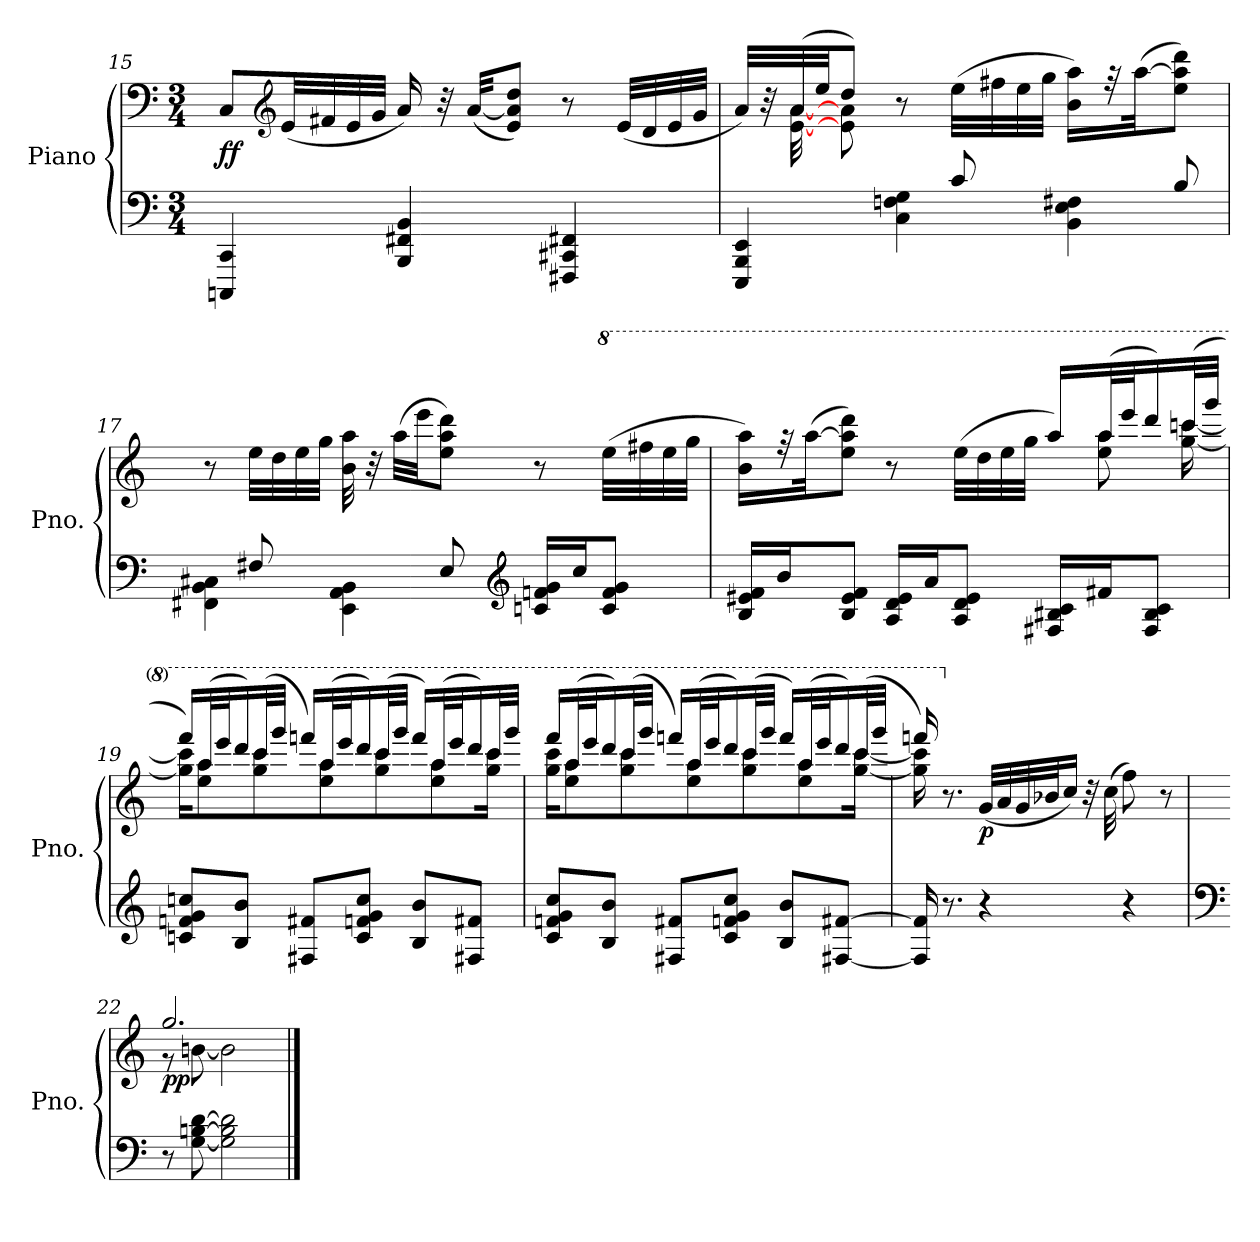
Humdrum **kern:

**kern	**kern	**dynam
*part1	*part1	*part1
*staff2	*staff1	*staff1/2
*I"Piano	*	*
*I'Pno.	*	*
*clefF4	*clefF4	*
*k[]	*k[]	*
*M3/4	*M3/4	*
=15	=15	=15
!	!	!LO:DY:b
4CCCn/ 4CC/	8C/L	ff
*	*clefG2	*
.	(<32e/LL	.
.	32f#X/	.
.	32e/	.
.	32g/JJJ	.
4BBB/ 4FF#X/ 4BB/	16a/)	.
.	32r	.
.	(>[32a/KKL	.
.	8e/ 8a/] 8dd/J)	.
4FFF#X/ 4CC#X/ 4FF#X/	8r	.
.	(<32e/LLL	.
.	32d/	.
.	32e/	.
.	32g/JJJ	.
!!LO:LB:g=z
=16	=16	=16
*^	*^	*
4EEE/ 4BBB/ 4EE/	4ryy	32a/LLL)	16ryy	.
.	.	32r	.	.
.	.	(>32a/	[32e\ [32a\	.
.	.	32ee/JJ	32ryy	.
.	.	8dd/J)	8e\] 8a\]	.
8ryy	(>4C\ 4Fn\ 4G\	8r	2ryy	.
8c/	.	(>32ee\LLL	.	.
.	.	32ff#X\	.	.
.	.	32ee\	.	.
.	.	32gg\JJJ	.	.
8ryy	4BB\ 4E\ 4F#X\	16b\ 16aa\LL)	.	.
.	.	32r	.	.
.	.	(>[32aa\JK	.	.
8B/	.	8ee\ 8aa\] 8ddd\J)	.	.
*	*	*v	*v	*
=17	=17	=17	=17
8ryy	4FF#X\ 4BB\ 4C#X\	8r	.
8F#X/	.	32ee\LLL	.
.	.	32dd\	.
.	.	32ee\	.
.	.	32gg\JJJ	.
8ryy	4EE\ 4AA\ 4BB\	32b\ 32aa\)	.
.	.	32r	.
.	.	(>32aa\LLL	.
.	.	32eee\JJ	.
8E/	.	8ee\ 8aa\ 8ddd\J)	.
*clefG2	*	*	*
16cn/ 16fn/ 16g/LL	4ryy	8r	.
16cc/J	.	.	.
*	*	*8va	*
8c/ 8f/ 8g/J	.	(>32eee\LLL	.
.	.	32fff#X\	.
.	.	32eee\	.
.	.	32ggg\JJJ	.
*v	*v	*	*
=18	=18	=18
*	*^	*
16B/ 16e#X/ 16f/LL	16bb\ 16aaa\LL)	16ryy	.
*	*v	*v	*
16b/J	32r	.
.	(>[32aaa\JK	.
8B/ 8e#/ 8f/J	8eee\ 8aaa\] 8dddd\J)	.
16A/ 16d/ 16e#/LL	8r	.
16a/J	.	.
8A/ 8d/ 8e#/J	(>32eee\LLL	.
.	32ddd\	.
.	32eee\	.
.	32ggg\JJJ	.
16F#X/ 16B#X/ 16c/LL	16aaa/LL)	.
*	*^	*
16f#X/J	(>32aaa/L	8eee\ 8aaa\	.
.	32eeee/J	.	.
8F#/ 8B#/ 8c/J	16dddd/)	.	.
.	(>32ccccn/L	[16ggg\ [16cccc\	.
.	32gggg/JJJ	.	.
!!LO:LB:g=z	!!
=19	=19	=19	=19
8cn/ 8fn/ 8g/ 8ccn/L	16ffff/LL)	16ggg\] 16cccc\]KL	.
.	(>32aaa/L	8eee\ 8aaa\	.
.	32eeee/J	.	.
8B/ 8b/J	16dddd/)	.	.
.	(>32cccc/L	8ggg\ 8cccc\	.
.	32gggg/JJJ	.	.
8F#X/ 8f#X/L	16ffffn/LL)	.	.
.	(>32aaa/L	8eee\ 8aaa\	.
.	32eeee/J	.	.
8c/ 8fn/ 8g/ 8cc/J	16dddd/)	.	.
.	(>32cccc/L	8ggg\ 8cccc\	.
.	32gggg/JJJ	.	.
8B/ 8b/L	16ffff/LL)	.	.
.	(>32aaa/L	8eee\ 8aaa\	.
.	32eeee/J	.	.
8F#X/ 8f#X/J	16dddd/)	.	.
.	32cccc/L	16ggg\ 16cccc\Jk	.
.	32gggg/JJJ	.	.
=20	=20	=20	=20
8c/ 8fn/ 8g/ 8cc/L	16ffff/LL	16ggg\ 16cccc\KL	.
.	(>32aaa/L	8eee\ 8aaa\	.
.	32eeee/J	.	.
8B/ 8b/J	16dddd/)	.	.
.	(>32cccc/L	8ggg\ 8cccc\	.
.	32gggg/JJJ	.	.
8F#X/ 8f#X/L	16ffffn/LL)	.	.
.	(>32aaa/L	8eee\ 8aaa\	.
.	32eeee/J	.	.
8c/ 8fn/ 8g/ 8cc/J	16dddd/)	.	.
.	(>32cccc/L	8ggg\ 8cccc\	.
.	32gggg/JJJ	.	.
8B/ 8b/L	16ffff/LL)	.	.
.	(>32aaa/L	8eee\ 8aaa\	.
.	32eeee/J	.	.
[8F#X/ [8f#X/J	16dddd/)	.	.
.	(>32cccc/L	[16ggg\ [16cccc\Jk	.
.	32gggg/JJJ	.	.
=21	=21	=21	=21
16F#/] 16f#/]	16ffffn/)	16ggg\] 16cccc\]	.
*	*X8va	*	*
8.r	8.r	2ryy	.
!	!	!	!LO:DY:b
4r	(<32g/LLL	.	p
.	32a/	.	.
.	32g/	.	.
.	32b-X/J	.	.
.	16cc/JJ)	.	.
.	32r	.	.
.	(>32cc\	.	.
4r	8ff\)	.	.
.	.	8.ryy	.
.	8r	.	.
!!LO:LB:g=z	!!
=22	=22	=22	=22
*clefF4	*	*	*
!	!	!	!LO:DY:b
8r	2.gg/	8r	pp
[8G\ [8Bn\ [8d\	.	[8bn\	.
2G\] 2B\] 2d\]	.	2b\]	.
*	*v	*v	*
==	==	==
*-	*-	*-
